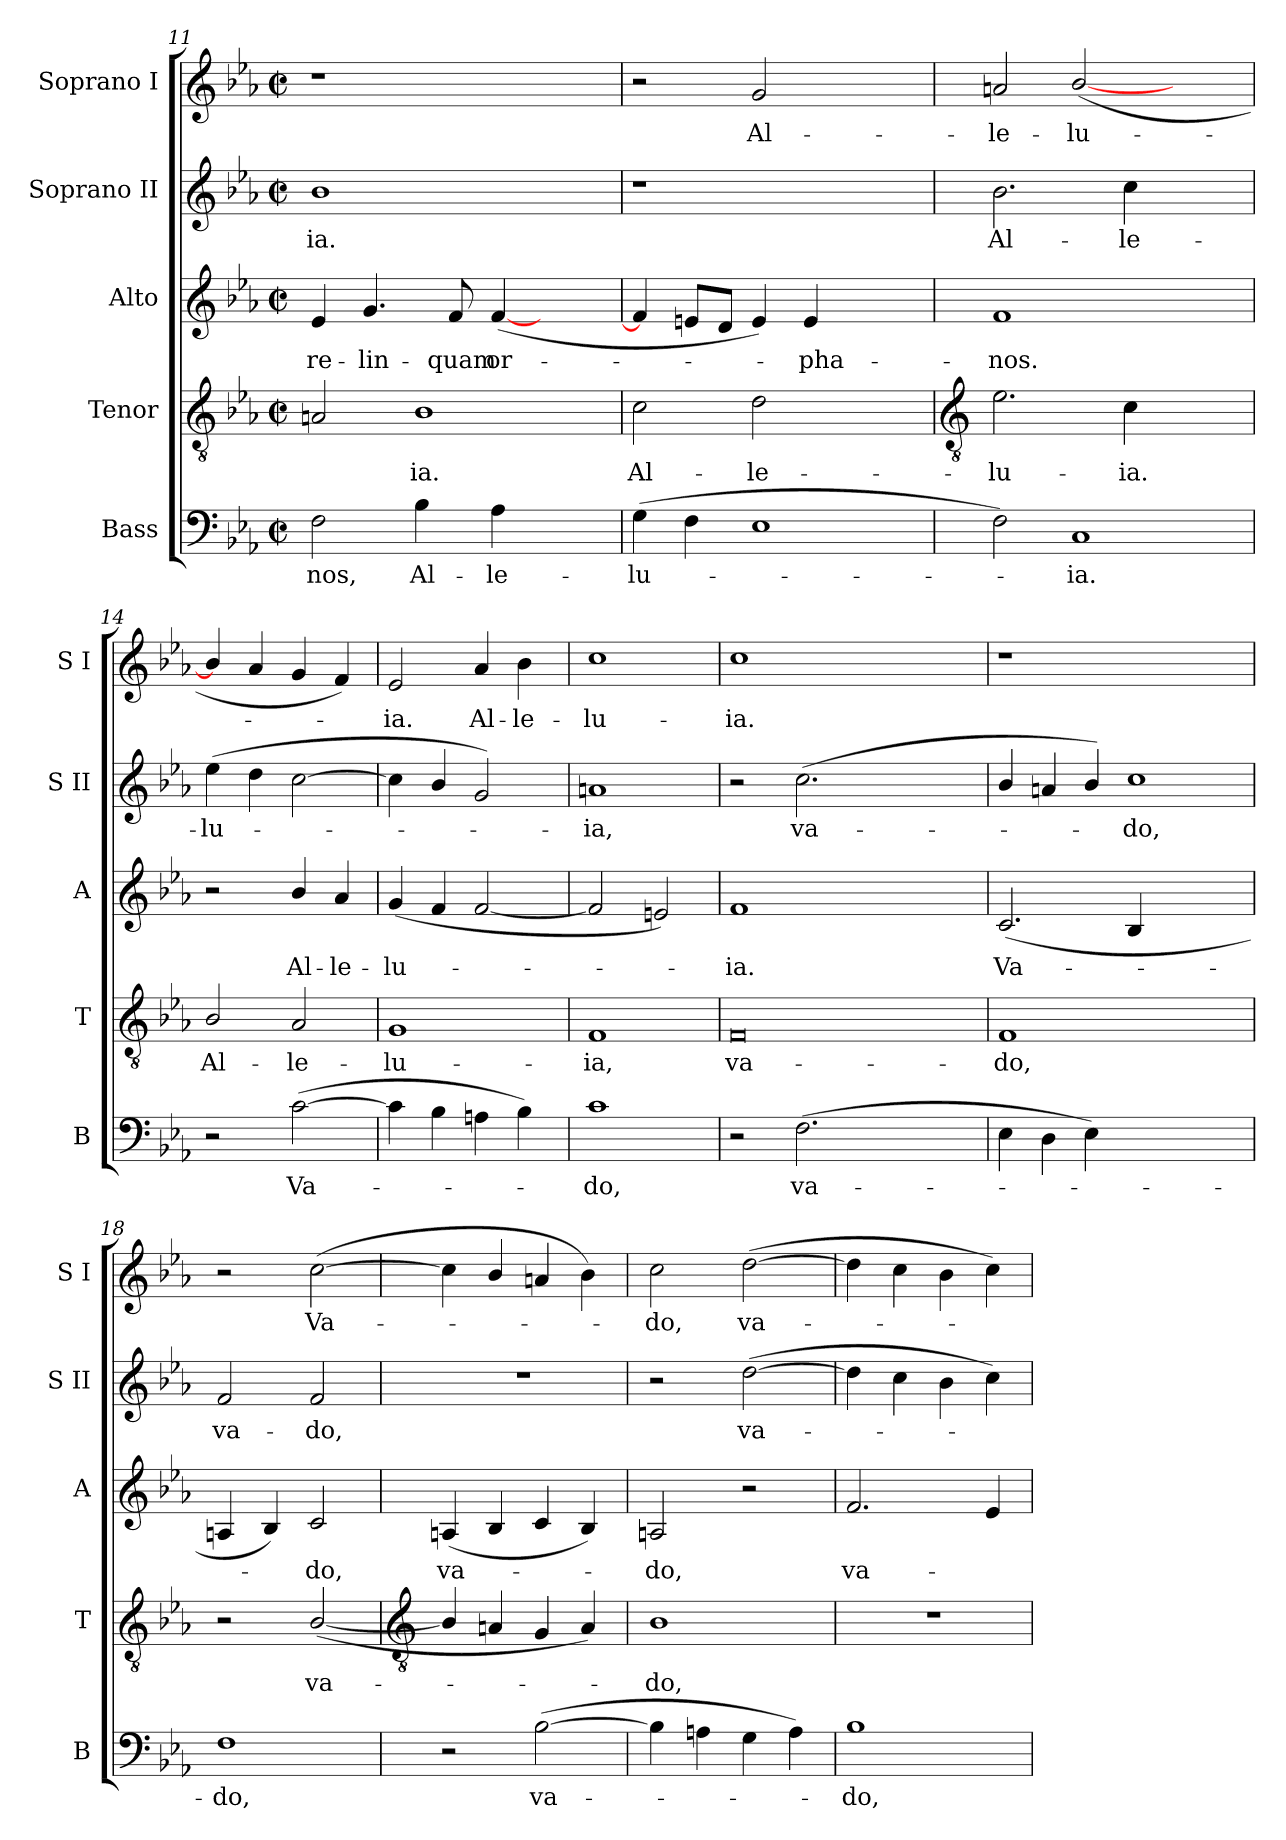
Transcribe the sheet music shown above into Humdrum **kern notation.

**kern	**text	**kern	**text	**kern	**text	**kern	**text	**kern	**text
*part5	*part5	*part4	*part4	*part3	*part3	*part2	*part2	*part1	*part1
*staff5	*staff5	*staff4	*staff4	*staff3	*staff3	*staff2	*staff2	*staff1	*staff1
*I"Bass	*	*I"Tenor	*	*I"Alto	*	*I"Soprano II	*	*I"Soprano I	*
*I'B	*	*I'T	*	*I'A	*	*I'S II	*	*I'S I	*
*clefF4	*	*clefGv2	*	*clefG2	*	*clefG2	*	*clefG2	*
*k[b-e-a-]	*	*k[b-e-a-]	*	*k[b-e-a-]	*	*k[b-e-a-]	*	*k[b-e-a-]	*
*E-:	*	*E-:	*	*E-:	*	*E-:	*	*E-:	*
*M2/2	*	*M2/2	*	*M2/2	*	*M2/2	*	*M2/2	*
*met(c|)	*	*met(c|)	*	*met(c|)	*	*met(c|)	*	*met(c|)	*
=11	=11	=11	=11	=11	=11	=11	=11	=11	=11
!	!LO:LY:b	!	!	!	!LO:LY:b	!	!LO:LY:b	!	!
2F	-nos,	2An	.	4e-	re-	1b-	ia.	1r	.
!	!	!	!	!	!LO:LY:b	!	!	!	!
.	.	.	.	4.g	-lin-	.	.	.	.
!	!LO:LY:b	!	!LO:LY:b	!	!	!	!	!	!
4B-	Al-	1B-	ia.	.	.	.	.	.	.
!	!	!	!	!	!LO:LY:b	!	!	!	!
.	.	.	.	8f	-quam	.	.	.	.
!	!LO:LY:b	!	!	!	!LO:LY:b	!	!	!	!
4A-	-le-	.	.	(<[4f	or-	.	.	.	.
2ryy	.	.	.	2ryy	.	2ryy	.	2ryy	.
!!LO:LB:g=z
=12	=12	=12	=12	=12	=12	=12	=12	=12	=12
!	!LO:LY:b	!	!LO:LY:b	!	!	!	!	!	!
(>4G	-lu-	2c	Al-	4f]	.	1r	.	2r	.
4F	.	.	.	8enL	.	.	.	.	.
.	.	.	.	8dJ	.	.	.	.	.
!	!	!	!LO:LY:b	!	!	!	!	!	!LO:LY:b
1E-	.	2d	-le-	4e)	.	.	.	2g	Al-
!	!	!	!	!	!LO:LY:b	!	!	!	!
.	.	.	.	4e	pha-	.	.	.	.
.	.	2ryy	.	2ryy	.	2ryy	.	2ryy	.
!!LO:LB:g=z
=13	=13	=13	=13	=13	=13	=13	=13	=13	=13
*	*	*clefGv2	*	*	*	*	*	*	*
!	!	!	!LO:LY:b	!	!LO:LY:b	!	!LO:LY:b	!	!LO:LY:b
2F)	.	2.e-	-lu-	1f	-nos.	2.b-	Al-	2an	-le-
!	!LO:LY:b	!	!	!	!	!	!	!	!LO:LY:b
1C	ia.	.	.	.	.	.	.	(<[2b-/	-lu-
!	!	!	!LO:LY:b	!	!	!	!LO:LY:b	!	!
.	.	4c	-ia.	.	.	4cc	-le-	.	.
.	.	2ryy	.	2ryy	.	2ryy	.	2ryy	.
!!LO:LB:g=z
=14	=14	=14	=14	=14	=14	=14	=14	=14	=14
!	!	!	!LO:LY:b	!	!	!	!LO:LY:b	!	!
2r	.	2B-/	Al-	2r	.	(<4ee-	-lu-	4b-/]	.
.	.	.	.	.	.	4dd	.	4a-	.
!	!LO:LY:b	!	!LO:LY:b	!	!LO:LY:b	!	!	!	!
(>[2c	Va-	2A-	-le-	4b-/	Al-	[2cc	.	4g	.
!	!	!	!	!	!LO:LY:b	!	!	!	!
.	.	.	.	4a-	-le-	.	.	4f)	.
=15A	=15A	=15A	=15A	=15A	=15A	=15A	=15A	=15A	=15A
!	!	!	!LO:LY:b	!	!LO:LY:b	!	!	!	!LO:LY:b
4c]	.	1G	-lu-	(<4g	-lu-	4cc]	.	2e-	ia.
4B-	.	.	.	4f	.	4b-/	.	.	.
!	!	!	!	!	!	!	!	!	!LO:LY:b
4An	.	.	.	[2f	.	2g)	.	4a-	Al-
!	!	!	!	!	!	!	!	!	!LO:LY:b
4B-)	.	.	.	.	.	.	.	4b-	-le-
=16A	=16A	=16A	=16A	=16A	=16A	=16A	=16A	=16A	=16A
!	!LO:LY:b	!	!LO:LY:b	!	!	!	!LO:LY:b	!	!LO:LY:b
1c	do,	1F	-ia,	2f]	.	1an	ia,	1cc	-lu-
.	.	.	.	2en)	.	.	.	.	.
=17	=17	=17	=17	=17	=17	=17	=17	=17	=17
!	!	!	!LO:LY:b	!	!LO:LY:b	!	!	!	!LO:LY:b
2r	.	0F	va-	1f	-ia.	2r	.	1cc	-ia.
!	!LO:LY:b	!	!	!	!	!	!LO:LY:b	!	!
(>2.F	va-	.	.	.	.	(<2.cc	va-	.	.
.	.	.	.	1ryy	.	.	.	1ryy	.
2.ryy	.	.	.	.	.	2.ryy	.	.	.
=18	=18	=18	=18	=18	=18	=18	=18	=18	=18
!	!	!	!LO:LY:b	!	!LO:LY:b	!	!	!	!
4E-	.	1F	-do,	(<2.c	Va-	4b-/	.	1r	.
4D	.	.	.	.	.	4an	.	.	.
4E-)	.	.	.	.	.	4b-/)	.	.	.
!	!	!	!	!	!	!	!LO:LY:b	!	!
1ryy	.	.	.	4B-/	.	1cc	do,	.	.
.	.	2.ryy	.	2.ryy	.	.	.	2.ryy	.
!!LO:LB:g=z
=18A	=18A	=18A	=18A	=18A	=18A	=18A	=18A	=18A	=18A
!	!LO:LY:b	!	!	!	!	!	!LO:LY:b	!	!
1F	do,	2r	.	4An	.	2f	va-	2r	.
.	.	.	.	4B-/)	.	.	.	.	.
!	!	!	!LO:LY:b	!	!LO:LY:b	!	!LO:LY:b	!	!LO:LY:b
.	.	(<[2B-/	va-	2c	do,	2f	-do,	(>[2cc	Va-
!!LO:LB:g=z
=19A	=19A	=19A	=19A	=19A	=19A	=19A	=19A	=19A	=19A
*	*	*clefGv2	*	*	*	*	*	*	*
!	!	!	!	!	!LO:LY:b	!	!	!	!
2r	.	4B-/]	.	(<4An	va-	1r	.	4cc]	.
.	.	4An	.	4B-	.	.	.	4b-/	.
!	!LO:LY:b	!	!	!	!	!	!	!	!
(>[2B-	va-	4G	.	4c	.	.	.	4an	.
.	.	4A)	.	4B-/)	.	.	.	4b-)	.
=20A	=20A	=20A	=20A	=20A	=20A	=20A	=20A	=20A	=20A
!	!	!	!LO:LY:b	!	!LO:LY:b	!	!	!	!LO:LY:b
4B-]	.	1B-	do,	2An	do,	2r	.	2cc	do,
4An	.	.	.	.	.	.	.	.	.
!	!	!	!	!	!	!	!LO:LY:b	!	!LO:LY:b
4G	.	.	.	2r	.	(>[2dd	va-	(>[2dd	va-
4A)	.	.	.	.	.	.	.	.	.
!!LO:LB:g=z
=21	=21	=21	=21	=21	=21	=21	=21	=21	=21
!	!LO:LY:b	!	!	!	!LO:LY:b	!	!	!	!
1B-	do,	1r	.	2.f	va-	4dd]	.	4dd]	.
.	.	.	.	.	.	4cc	.	4cc	.
.	.	.	.	.	.	4b-	.	4b-	.
.	.	.	.	4e-	.	4cc)	.	4cc)	.
=	=	=	=	=	=	=	=	=	=
*-	*-	*-	*-	*-	*-	*-	*-	*-	*-
